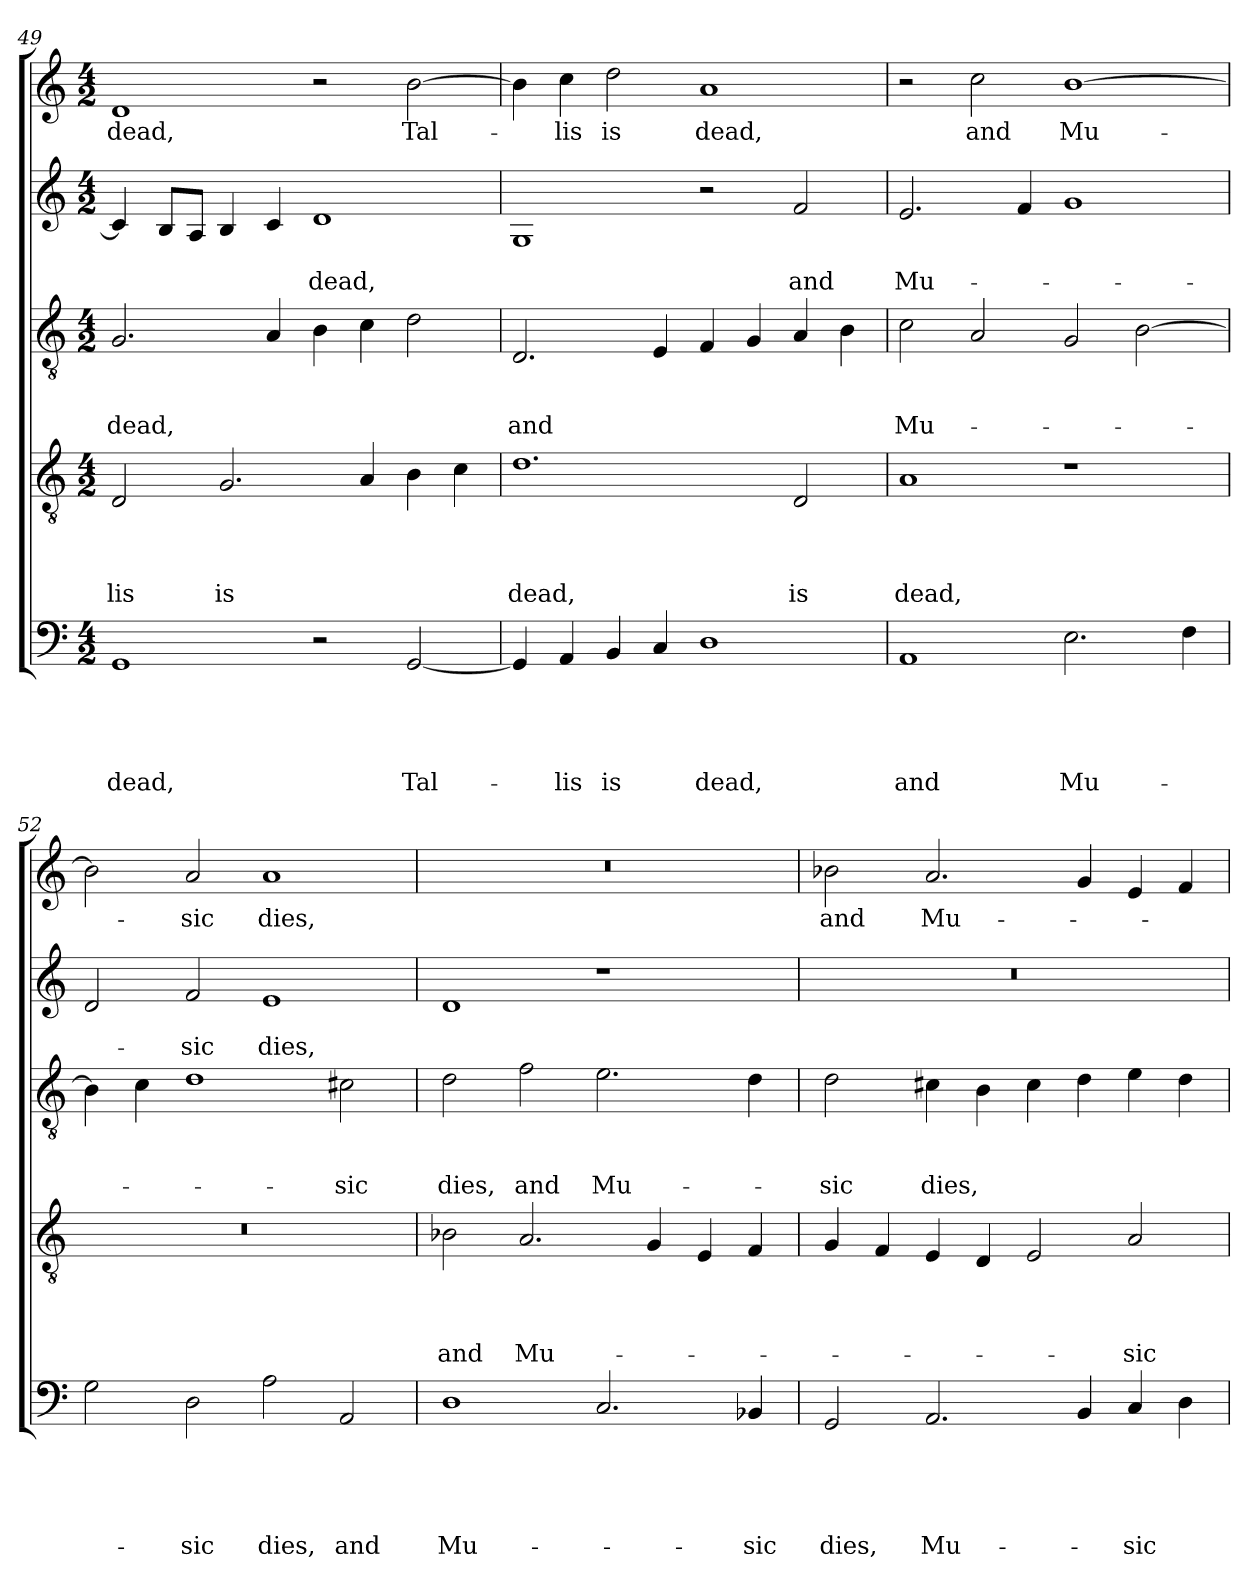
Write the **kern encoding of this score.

**kern	**text	**text	**text	**text	**text	**kern	**text	**text	**text	**text	**kern	**text	**text	**text	**kern	**text	**text	**kern	**text
*part5	*part5	*part5	*part5	*part5	*part5	*part4	*part4	*part4	*part4	*part4	*part3	*part3	*part3	*part3	*part2	*part2	*part2	*part1	*part1
*staff5	*staff5	*staff5	*staff5	*staff5	*staff5	*staff4	*staff4	*staff4	*staff4	*staff4	*staff3	*staff3	*staff3	*staff3	*staff2	*staff2	*staff2	*staff1	*staff1
!!LO:LB:g=z
*clefF4	*	*	*	*	*	*clefGv2	*	*	*	*	*clefGv2	*	*	*	*clefG2	*	*	*clefG2	*
*k[]	*	*	*	*	*	*k[]	*	*	*	*	*k[]	*	*	*	*k[]	*	*	*k[]	*
*C:	*	*	*	*	*	*C:	*	*	*	*	*C:	*	*	*	*C:	*	*	*C:	*
*M4/2	*	*	*	*	*	*M4/2	*	*	*	*	*M4/2	*	*	*	*M4/2	*	*	*M4/2	*
=49	=49	=49	=49	=49	=49	=49	=49	=49	=49	=49	=49	=49	=49	=49	=49	=49	=49	=49	=49
!	!	!	!	!	!LO:LY:b	!	!	!	!	!LO:LY:b	!	!	!	!LO:LY:b	!	!	!	!	!LO:LY:b
1GG	.	.	.	.	dead,	2D/	.	.	.	-lis	2.G/	.	.	dead,	4c/]	.	.	1d	dead,
.	.	.	.	.	.	.	.	.	.	.	.	.	.	.	8B/L	.	.	.	.
.	.	.	.	.	.	.	.	.	.	.	.	.	.	.	8A/J	.	.	.	.
!	!	!	!	!	!	!	!	!	!	!LO:LY:b	!	!	!	!	!	!	!	!	!
.	.	.	.	.	.	2.G/	.	.	.	is	.	.	.	.	4B/	.	.	.	.
.	.	.	.	.	.	.	.	.	.	.	4A/	.	.	.	4c/	.	.	.	.
!	!	!	!	!	!	!	!	!	!	!	!	!	!	!	!	!	!LO:LY:b	!	!
2r	.	.	.	.	.	.	.	.	.	.	4B\	.	.	.	1d	.	dead,	2r	.
.	.	.	.	.	.	4A/	.	.	.	.	4c\	.	.	.	.	.	.	.	.
!	!	!	!	!	!LO:LY:b	!	!	!	!	!	!	!	!	!	!	!	!	!	!LO:LY:b
[2GG/	.	.	.	.	Tal-	4B\	.	.	.	.	2d\	.	.	.	.	.	.	[2b\	Tal-
.	.	.	.	.	.	4c\	.	.	.	.	.	.	.	.	.	.	.	.	.
=50	=50	=50	=50	=50	=50	=50	=50	=50	=50	=50	=50	=50	=50	=50	=50	=50	=50	=50	=50
!	!	!	!	!	!	!	!	!	!	!LO:LY:b	!	!	!	!LO:LY:b	!	!	!	!	!
4GG/]	.	.	.	.	.	1.d	.	.	.	dead,	2.D/	.	.	and	1G	.	.	4b\]	.
!	!	!	!	!	!LO:LY:b	!	!	!	!	!	!	!	!	!	!	!	!	!	!LO:LY:b
4AA/	.	.	.	.	-lis	.	.	.	.	.	.	.	.	.	.	.	.	4cc\	-lis
!	!	!	!	!	!LO:LY:b	!	!	!	!	!	!	!	!	!	!	!	!	!	!LO:LY:b
4BB/	.	.	.	.	is	.	.	.	.	.	.	.	.	.	.	.	.	2dd\	is
4C/	.	.	.	.	.	.	.	.	.	.	4E/	.	.	.	.	.	.	.	.
!	!	!	!	!	!LO:LY:b	!	!	!	!	!	!	!	!	!	!	!	!	!	!LO:LY:b
1D	.	.	.	.	dead,	.	.	.	.	.	4F/	.	.	.	2r	.	.	1a	dead,
.	.	.	.	.	.	.	.	.	.	.	4G/	.	.	.	.	.	.	.	.
!	!	!	!	!	!	!	!	!	!	!LO:LY:b	!	!	!	!	!	!	!LO:LY:b	!	!
.	.	.	.	.	.	2D/	.	.	.	is	4A/	.	.	.	2f/	.	and	.	.
.	.	.	.	.	.	.	.	.	.	.	4B\	.	.	.	.	.	.	.	.
=51	=51	=51	=51	=51	=51	=51	=51	=51	=51	=51	=51	=51	=51	=51	=51	=51	=51	=51	=51
!	!	!	!	!	!LO:LY:b	!	!	!	!	!LO:LY:b	!	!	!	!LO:LY:b	!	!	!LO:LY:b	!	!
1AA	.	.	.	.	and	1A	.	.	.	dead,	2c\	.	.	Mu-	2.e/	.	Mu-	2r	.
!	!	!	!	!	!	!	!	!	!	!	!	!	!	!	!	!	!	!	!LO:LY:b
.	.	.	.	.	.	.	.	.	.	.	2A/	.	.	.	.	.	.	2cc\	and
.	.	.	.	.	.	.	.	.	.	.	.	.	.	.	4f/	.	.	.	.
!	!	!	!	!	!LO:LY:b	!	!	!	!	!	!	!	!	!	!	!	!	!	!LO:LY:b
2.E\	.	.	.	.	Mu-	1r	.	.	.	.	2G/	.	.	.	1g	.	.	[1b	Mu-
.	.	.	.	.	.	.	.	.	.	.	[2B\	.	.	.	.	.	.	.	.
4F\	.	.	.	.	.	.	.	.	.	.	.	.	.	.	.	.	.	.	.
=52	=52	=52	=52	=52	=52	=52	=52	=52	=52	=52	=52	=52	=52	=52	=52	=52	=52	=52	=52
2G\	.	.	.	.	.	0r	.	.	.	.	4B\]	.	.	.	2d/	.	.	2b\]	.
.	.	.	.	.	.	.	.	.	.	.	4c\	.	.	.	.	.	.	.	.
!	!	!	!	!	!LO:LY:b	!	!	!	!	!	!	!	!	!	!	!	!LO:LY:b	!	!LO:LY:b
2D\	.	.	.	.	-sic	.	.	.	.	.	1d	.	.	.	2f/	.	-sic	2a/	-sic
!	!	!	!	!	!LO:LY:b	!	!	!	!	!	!	!	!	!	!	!	!LO:LY:b	!	!LO:LY:b
2A\	.	.	.	.	dies,	.	.	.	.	.	.	.	.	.	1e	.	dies,	1a	dies,
!	!	!	!	!	!LO:LY:b	!	!	!	!	!	!	!	!	!LO:LY:b	!	!	!	!	!
2AA/	.	.	.	.	and	.	.	.	.	.	2c#X\	.	.	-sic	.	.	.	.	.
=53	=53	=53	=53	=53	=53	=53	=53	=53	=53	=53	=53	=53	=53	=53	=53	=53	=53	=53	=53
!	!	!	!	!	!LO:LY:b	!	!	!	!	!LO:LY:b	!	!	!	!LO:LY:b	!	!	!	!	!
1D	.	.	.	.	Mu-	2B-X\	.	.	.	and	2d\	.	.	dies,	1d	.	.	0r	.
!	!	!	!	!	!	!	!	!	!	!LO:LY:b	!	!	!	!LO:LY:b	!	!	!	!	!
.	.	.	.	.	.	2.A/	.	.	.	Mu-	2f\	.	.	and	.	.	.	.	.
!	!	!	!	!	!	!	!	!	!	!	!	!	!	!LO:LY:b	!	!	!	!	!
2.C/	.	.	.	.	.	.	.	.	.	.	2.e\	.	.	Mu-	1r	.	.	.	.
.	.	.	.	.	.	4G/	.	.	.	.	.	.	.	.	.	.	.	.	.
.	.	.	.	.	.	4E/	.	.	.	.	.	.	.	.	.	.	.	.	.
!	!	!	!	!	!LO:LY:b	!	!	!	!	!	!	!	!	!	!	!	!	!	!
4BB-X/	.	.	.	.	-sic	4F/	.	.	.	.	4d\	.	.	.	.	.	.	.	.
!!LO:LB:g=z
=54	=54	=54	=54	=54	=54	=54	=54	=54	=54	=54	=54	=54	=54	=54	=54	=54	=54	=54	=54
!	!	!	!	!	!LO:LY:b	!	!	!	!	!	!	!	!	!LO:LY:b	!	!	!	!	!LO:LY:b
2GG/	.	.	.	.	dies,	4G/	.	.	.	.	2d\	.	.	-sic	0r	.	.	2b-X\	and
.	.	.	.	.	.	4F/	.	.	.	.	.	.	.	.	.	.	.	.	.
!	!	!	!	!	!LO:LY:b	!	!	!	!	!	!	!	!	!LO:LY:b	!	!	!	!	!LO:LY:b
2.AA/	.	.	.	.	Mu-	4E/	.	.	.	.	4c#X\	.	.	dies,	.	.	.	2.a/	Mu-
.	.	.	.	.	.	4D/	.	.	.	.	4B\	.	.	.	.	.	.	.	.
.	.	.	.	.	.	2E/	.	.	.	.	4c#\	.	.	.	.	.	.	.	.
4BB/	.	.	.	.	.	.	.	.	.	.	4d\	.	.	.	.	.	.	4g/	.
!	!	!	!	!	!LO:LY:b	!	!	!	!	!LO:LY:b	!	!	!	!	!	!	!	!	!
4C/	.	.	.	.	-sic	2A/	.	.	.	-sic	4e\	.	.	.	.	.	.	4e/	.
4D\	.	.	.	.	.	.	.	.	.	.	4d\	.	.	.	.	.	.	4f/	.
=	=	=	=	=	=	=	=	=	=	=	=	=	=	=	=	=	=	=	=
*-	*-	*-	*-	*-	*-	*-	*-	*-	*-	*-	*-	*-	*-	*-	*-	*-	*-	*-	*-
